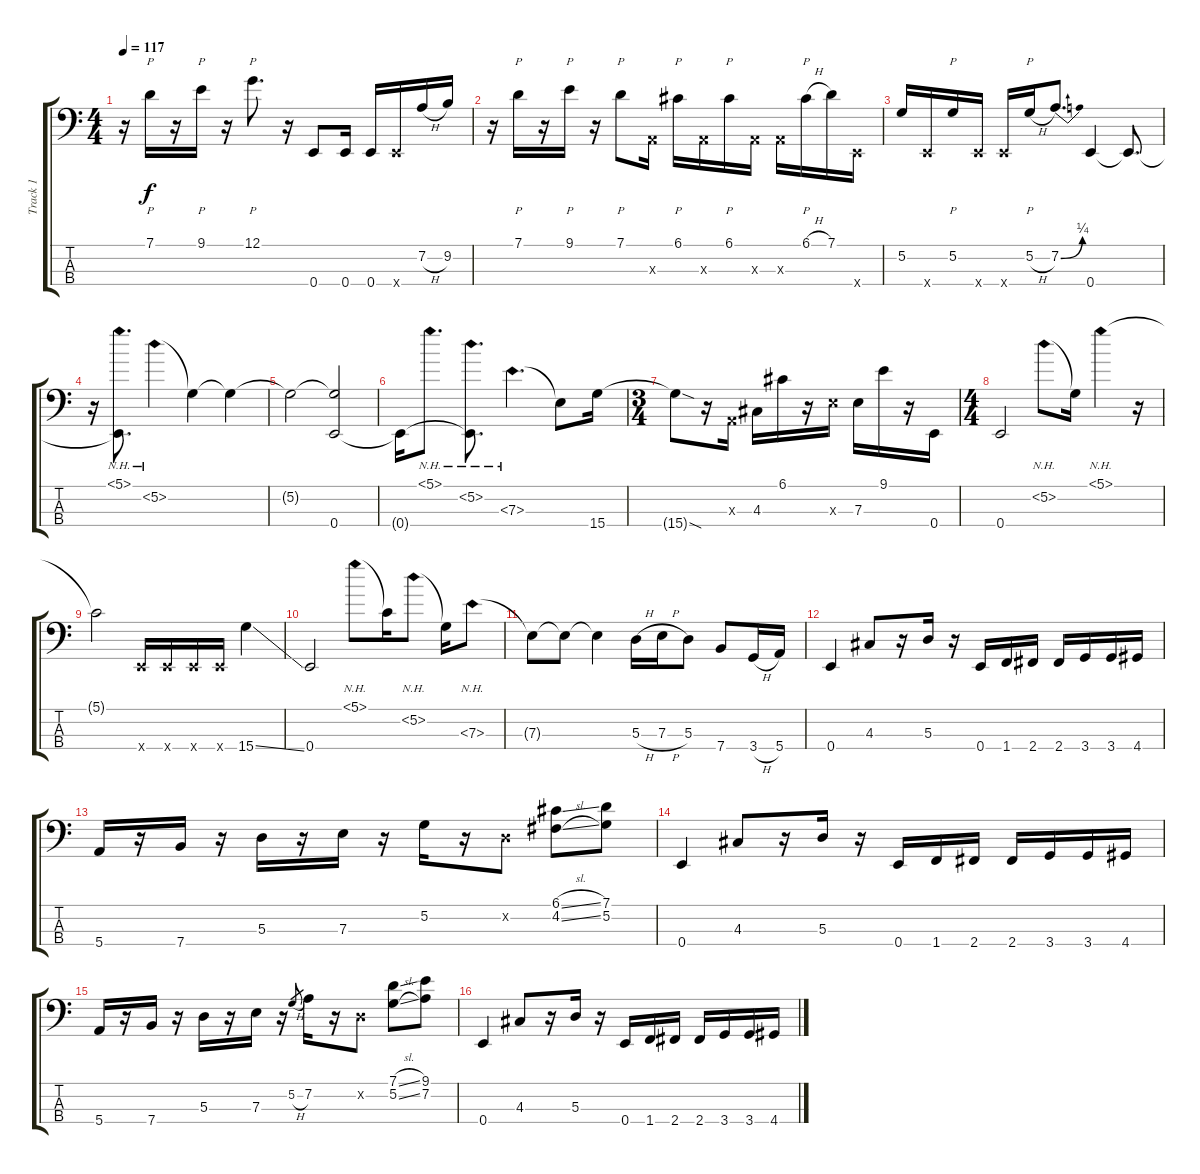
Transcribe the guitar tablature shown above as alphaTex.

\track ("Track 1" "Track 1") {instrument slapbass1}
\staff {score tabs}
\tuning (G2 D2 A1 E1) {hide}
\ts (4 4)
\tempo 117
\clef f4
\ks c
r.16{dy f} 7.1.16{p} r.16 9.1.16{p} r.16 12.1.8{p d} r.16 0.4.8 0.4.16 0.4.16 0.4{x}.16 7.2{h}.16 9.2.16 |
r.16 7.1.16{p} r.16 9.1.16{p} r.16 7.1.8{p} 0.3{x}.16 6.1.16{p} 0.3{x}.16 6.1.16{p} 0.3{x}.16 0.3{x}.16 6.1{h}.16{p} 7.1.16 0.4{x}.16 |
5.2.16 0.4{x}.16 5.2.16{p} 0.4{x}.16 0.4{x}.16 5.2{h}.16{p} 7.2{be (bend 0 0 60 1)}.8{d} 0.4.4 0.4{t}.8{d} |
r.16 (5.1{nh} 0.4{t}).8{d} 5.2{nh}.4 5.2{t}.4 5.2{t}.4 |
5.2{t}.2 (5.2{t} 0.4).2 |
0.4{t}.16 5.1{nh}.8{d} (5.2{nh} 0.4{t}).8{d} 7.3{nh}.4{d} 7.3{t}.8 15.4.16 |
\ts (3 4)
15.4{sod t}.8 r.16 0.3{x}.16 4.3.16 6.1.16 r.16 7.3{x}.16 7.3.16 9.1.16 r.16 0.4.16 |
\ts (4 4)
0.4.2 5.2{nh}.8 5.2{t}.16 5.1{nh}.4 r.16 |
5.1{t}.2 0.4{x}.16 0.4{x}.16 0.4{x}.16 0.4{x}.16 15.4{ss}.4 |
0.4.2 5.1{nh}.8 5.1{t}.16 5.2{nh}.8 5.2{t}.16 7.3{nh}.8 |
7.3{t}.8 7.3{t}.8 7.3{t}.4 5.3{h}.16 7.3{h}.16 5.3.8 7.4.8 3.4{h}.16 5.4.16 |
0.4.4 4.3.8 r.16 5.3.16 r.16 0.4.16 1.4.16 2.4.16 2.4.16 3.4.16 3.4.16 4.4.16 |
5.4.16 r.16 7.4.16 r.16 5.3.16 r.16 7.3.16 r.16 5.2.16 r.16 0.2{x}.8 (6.1{sl} 4.2{sl}).8 (7.1 5.2).8 |
0.4.4 4.3.8 r.16 5.3.16 r.16 0.4.16 1.4.16 2.4.16 2.4.16 3.4.16 3.4.16 4.4.16 |
5.4.16 r.16 7.4.16 r.16 5.3.16 r.16 7.3.16 r.16 5.2{h}.8{gr} 7.2.16 r.16 0.2{x}.8 (7.1{sl} 5.2{sl}).8 (9.1 7.2).8 |
0.4.4 4.3.8 r.16 5.3.16 r.16 0.4.16 1.4.16 2.4.16 2.4.16 3.4.16 3.4.16 4.4.16
